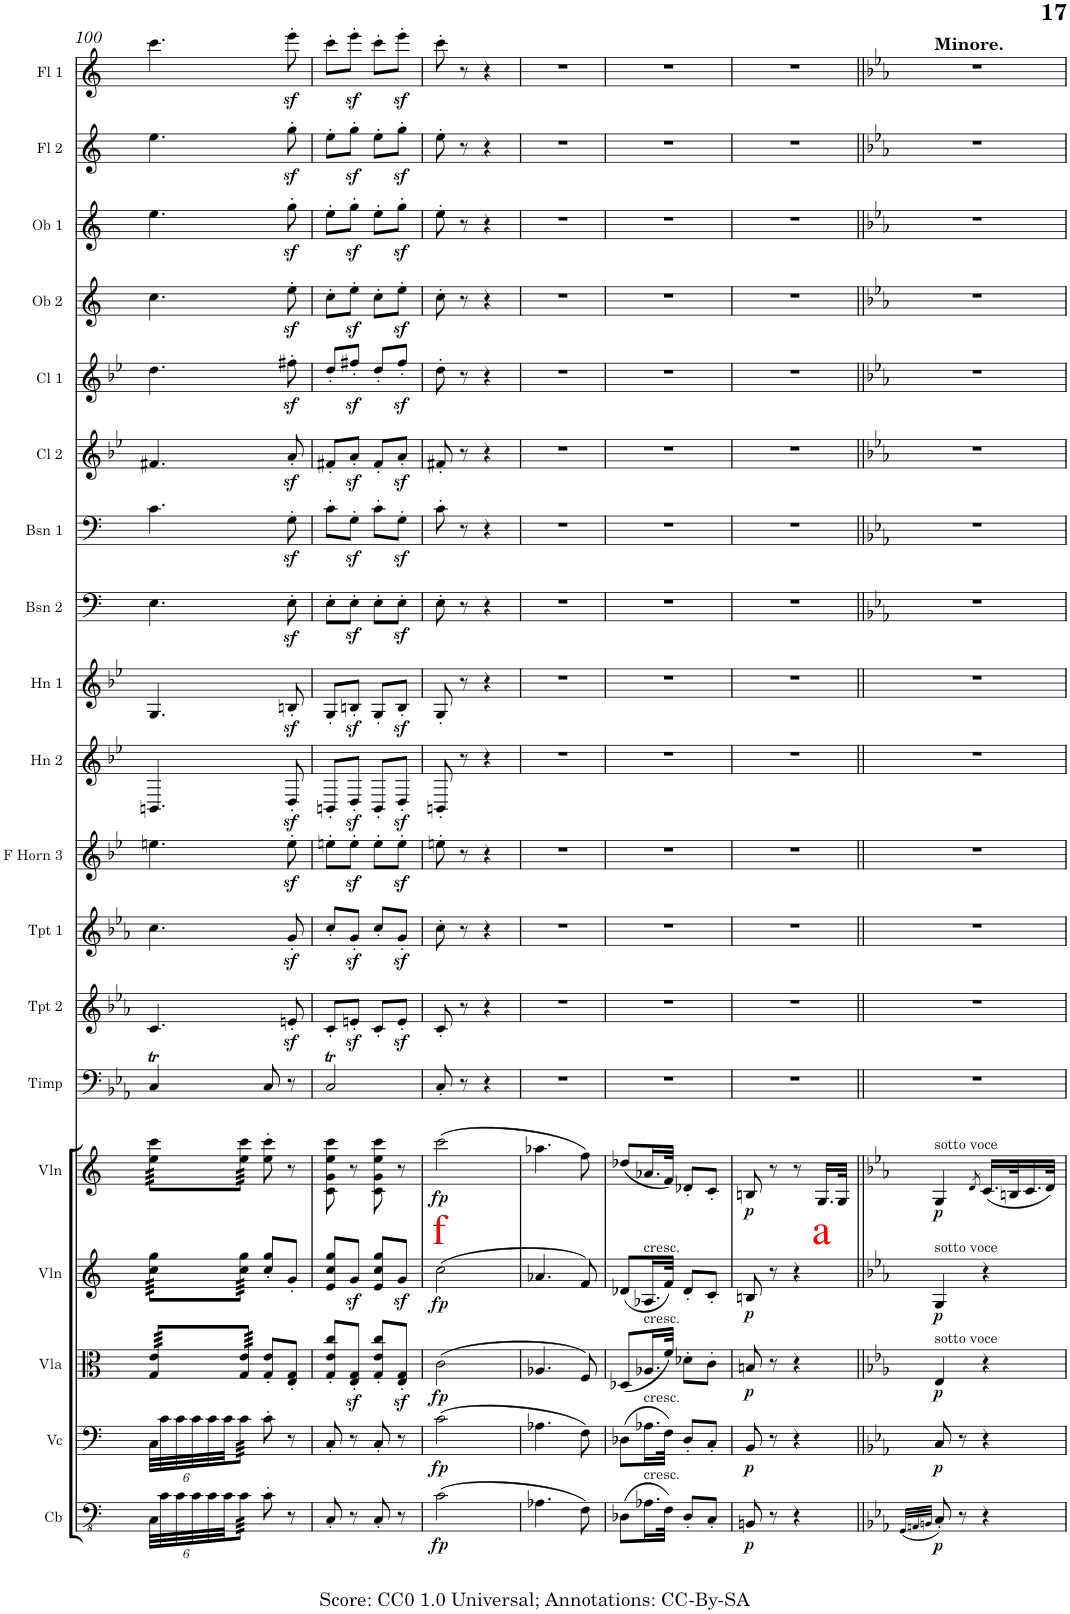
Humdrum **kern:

**kern	**dynam	**kern	**dynam	**kern	**dynam	**kern	**dynam	**kern	**text	**dynam	**kern	**kern	**kern	**kern	**kern	**kern	**kern	**kern	**kern	**kern	**kern	**kern	**kern	**kern
*part19	*part19	*part18	*part18	*part17	*part17	*part16	*part16	*part15	*part15	*part15	*part14	*part13	*part12	*part11	*part10	*part9	*part8	*part7	*part6	*part5	*part4	*part3	*part2	*part1
*staff19	*staff19	*staff18	*staff18	*staff17	*staff17	*staff16	*staff16	*staff15	*staff15	*staff15	*staff14	*staff13	*staff12	*staff11	*staff10	*staff9	*staff8	*staff7	*staff6	*staff5	*staff4	*staff3	*staff2	*staff1
*I"Contrabass	*	*I"Violoncello	*	*I"Viola	*	*I"Violin	*	*I"Violin	*	*	*I"Timpani	*I"C Trumpet 2	*I"C Trumpet 1	*I"F Horn 3	*I"F Horn 2	*I"F Horn 1	*I"Bassoon 2	*I"Bassoon 1	*I"Bb Clarinet 2	*I"Bb Clarinet 1	*I"Oboe 2	*I"Oboe 1	*I"Flute 2	*I"Flute 1
*I'Cb	*	*I'Vc	*	*I'Vla	*	*I'Vln	*	*I'Vln	*	*	*I'Timp	*I'Tpt 2	*I'Tpt 1	*I'F Horn 3	*I'Hn 2	*I'Hn 1	*I'Bsn 2	*I'Bsn 1	*I'Cl 2	*I'Cl 1	*I'Ob 2	*I'Ob 1	*I'Fl 2	*I'Fl 1
!!LO:PB:g=z
*clefFv4	*	*clefF4	*	*clefC3	*	*clefG2	*	*clefG2	*	*	*clefF4	*clefG2	*clefG2	*clefG2	*clefG2	*clefG2	*clefF4	*clefF4	*clefG2	*clefG2	*clefG2	*clefG2	*clefG2	*clefG2
*	*	*	*	*	*	*	*	*	*	*	*	*	*	*Trd4c7	*Trd4c7	*Trd4c7	*	*	*Trd1c2	*Trd1c2	*	*	*	*
*k[]	*	*k[]	*	*k[]	*	*k[]	*	*k[]	*	*	*k[b-e-a-]	*k[b-e-a-]	*k[b-e-a-]	*k[b-e-]	*k[b-e-]	*k[b-e-]	*k[]	*k[]	*k[b-e-]	*k[b-e-]	*k[]	*k[]	*k[]	*k[]
*C:	*	*C:	*	*C:	*	*C:	*	*C:	*	*	*	*	*	*	*	*	*C:	*C:	*	*	*C:	*C:	*C:	*C:
*M2/4	*	*M2/4	*	*M2/4	*	*M2/4	*	*M2/4	*	*	*M2/4	*M2/4	*M2/4	*M2/4	*M2/4	*M2/4	*M2/4	*M2/4	*M2/4	*M2/4	*M2/4	*M2/4	*M2/4	*M2/4
*Xbrackettup	*	*Xbrackettup	*	*	*	*	*	*	*	*	*	*	*	*	*	*	*	*	*	*	*	*	*	*
=100	=100	=100	=100	=100	=100	=100	=100	=100	=100	=100	=100	=100	=100	=100	=100	=100	=100	=100	=100	=100	=100	=100	=100	=100
*	*	*	*	*tremolo	*	*	*	*	*	*	*	*	*	*	*	*	*	*	*	*	*	*	*	*
*	*	*	*	*	*	*tremolo	*	*	*	*	*	*	*	*	*	*	*	*	*	*	*	*	*	*
*	*	*	*	*	*	*	*	*tremolo	*	*	*	*	*	*	*	*	*	*	*	*	*	*	*	*
48CC\LLL	.	48C\LLL	.	64G/ 64e/LLLL	.	64cc\ 64gg\LLLL	.	64ee\ 64ccc\LLLL	.	.	4CT/	4.c/	4.cc\	4.een\	4.BBn/	4.G/	4.E\	4.c\	4.f#X/	4.dd\	4.cc\	4.ee\	4.ee\	4.ccc\
.	.	.	.	64G/ 64e/	.	64cc\ 64gg\	.	64ee\ 64ccc\	.	.	.	.	.	.	.	.	.	.	.	.	.	.	.	.
48C\	.	48c\	.	.	.	.	.	.	.	.	.	.	.	.	.	.	.	.	.	.	.	.	.	.
.	.	.	.	64G/ 64e/	.	64cc\ 64gg\	.	64ee\ 64ccc\	.	.	.	.	.	.	.	.	.	.	.	.	.	.	.	.
48C\	.	48c\	.	.	.	.	.	.	.	.	.	.	.	.	.	.	.	.	.	.	.	.	.	.
.	.	.	.	64G/ 64e/	.	64cc\ 64gg\	.	64ee\ 64ccc\	.	.	.	.	.	.	.	.	.	.	.	.	.	.	.	.
48C\	.	48c\	.	64G/ 64e/	.	64cc\ 64gg\	.	64ee\ 64ccc\	.	.	.	.	.	.	.	.	.	.	.	.	.	.	.	.
.	.	.	.	64G/ 64e/	.	64cc\ 64gg\	.	64ee\ 64ccc\	.	.	.	.	.	.	.	.	.	.	.	.	.	.	.	.
48C\	.	48c\	.	.	.	.	.	.	.	.	.	.	.	.	.	.	.	.	.	.	.	.	.	.
.	.	.	.	64G/ 64e/	.	64cc\ 64gg\	.	64ee\ 64ccc\	.	.	.	.	.	.	.	.	.	.	.	.	.	.	.	.
48C\JJ	.	48c\JJ	.	.	.	.	.	.	.	.	.	.	.	.	.	.	.	.	.	.	.	.	.	.
.	.	.	.	64G/ 64e/	.	64cc\ 64gg\	.	64ee\ 64ccc\	.	.	.	.	.	.	.	.	.	.	.	.	.	.	.	.
*tremolo	*	*	*	*	*	*	*	*	*	*	*	*	*	*	*	*	*	*	*	*	*	*	*	*
*	*	*tremolo	*	*	*	*	*	*	*	*	*	*	*	*	*	*	*	*	*	*	*	*	*	*
64C\	.	64c\	.	64G/ 64e/	.	64cc\ 64gg\	.	64ee\ 64ccc\	.	.	.	.	.	.	.	.	.	.	.	.	.	.	.	.
64C\	.	64c\	.	64G/ 64e/	.	64cc\ 64gg\	.	64ee\ 64ccc\	.	.	.	.	.	.	.	.	.	.	.	.	.	.	.	.
64C\	.	64c\	.	64G/ 64e/	.	64cc\ 64gg\	.	64ee\ 64ccc\	.	.	.	.	.	.	.	.	.	.	.	.	.	.	.	.
64C\	.	64c\	.	64G/ 64e/	.	64cc\ 64gg\	.	64ee\ 64ccc\	.	.	.	.	.	.	.	.	.	.	.	.	.	.	.	.
64C\	.	64c\	.	64G/ 64e/	.	64cc\ 64gg\	.	64ee\ 64ccc\	.	.	.	.	.	.	.	.	.	.	.	.	.	.	.	.
64C\	.	64c\	.	64G/ 64e/	.	64cc\ 64gg\	.	64ee\ 64ccc\	.	.	.	.	.	.	.	.	.	.	.	.	.	.	.	.
64C\	.	64c\	.	64G/ 64e/	.	64cc\ 64gg\	.	64ee\ 64ccc\	.	.	.	.	.	.	.	.	.	.	.	.	.	.	.	.
64C\JJJJ	.	64c\JJJJ	.	64G/ 64e/JJJJ	.	64cc\ 64gg\JJJJ	.	64ee\ 64ccc\JJJJ	.	.	.	.	.	.	.	.	.	.	.	.	.	.	.	.
*	*	*	*	*	*	*	*	*Xtremolo	*	*	*	*	*	*	*	*	*	*	*	*	*	*	*	*
*	*	*	*	*	*	*Xtremolo	*	*	*	*	*	*	*	*	*	*	*	*	*	*	*	*	*	*
*	*	*	*	*Xtremolo	*	*	*	*	*	*	*	*	*	*	*	*	*	*	*	*	*	*	*	*
*	*	*Xtremolo	*	*	*	*	*	*	*	*	*	*	*	*	*	*	*	*	*	*	*	*	*	*
*Xtremolo	*	*	*	*	*	*	*	*	*	*	*	*	*	*	*	*	*	*	*	*	*	*	*	*
8C'\	.	8c'\	.	8G/' 8e/'L	.	8cc/' 8gg/'L	.	8ee\' 8ccc\'	.	.	8C/	.	.	.	.	.	.	.	.	.	.	.	.	.
8r	.	8r	.	8E/' 8G/'J	.	8g'/J	.	8r	.	.	8r	8enz<'/	8gz<'/	8eez<'\	8Dz<'/	8Bnz<'/	8Ez<'\	8Gz<'\	8az<'/	8ff#Xz<'\	8eez<'\	8ggz<'\	8ggz<'\	8eeez<'\
=101	=101	=101	=101	=101	=101	=101	=101	=101	=101	=101	=101	=101	=101	=101	=101	=101	=101	=101	=101	=101	=101	=101	=101	=101
8CC'/	.	8C'/	.	8G/' 8e/' 8cc/'L	.	8e/ 8cc/ 8gg/L	.	8c\ 8g\ 8ee\ 8ccc\	.	.	2CT/	8c'/L	8cc'/L	8een'\L	8BBn'/L	8G'/L	8E'\L	8c'\L	8f#X'/L	8dd'/L	8cc'\L	8ee'\L	8ee'\L	8ccc'\L
8r	.	8r	.	8E/z<' 8G/z<'J	.	8gz</J	.	8r	.	.	.	8enz<'/J	8gz<'/J	8eez<'\J	8Dz<'/J	8Bnz<'/J	8Ez<'\J	8Gz<'\J	8az<'/J	8ff#Xz<'/J	8eez<'\J	8ggz<'\J	8ggz<'\J	8eeez<'\J
8CC'/	.	8C'/	.	8G/' 8e/' 8cc/'L	.	8e/ 8cc/ 8gg/L	.	8c\ 8g\ 8ee\ 8ccc\	.	.	.	8c'/L	8cc'/L	8ee'\L	8BB'/L	8G'/L	8E'\L	8c'\L	8f#'/L	8dd'/L	8cc'\L	8ee'\L	8ee'\L	8ccc'\L
8r	.	8r	.	8E/z<' 8G/z<'J	.	8gz</J	.	8r	.	.	.	8ez<'/J	8gz<'/J	8eez<'\J	8Dz<'/J	8Bz<'/J	8Ez<'\J	8Gz<'\J	8az<'/J	8ff#z<'/J	8eez<'\J	8ggz<'\J	8ggz<'\J	8eeez<'\J
=102	=102	=102	=102	=102	=102	=102	=102	=102	=102	=102	=102	=102	=102	=102	=102	=102	=102	=102	=102	=102	=102	=102	=102	=102
!	!LO:DY:b	!	!LO:DY:b	!	!LO:DY:b	!	!LO:DY:b	!	!LO:LY:b:color=#FF0000	!LO:DY:b	!	!	!	!	!	!	!	!	!	!	!	!	!	!
(2C\	fp	(2c\	fp	(2c\	fp	(2cc\	fp	(2ccc\	f	fp	8C'/	8c'/	8cc'\	8een'\	8BBn'/	8G'/	8E'\	8c'\	8f#X'/	8dd'\	8cc'\	8ee'\	8ee'\	8ccc'\
.	.	.	.	.	.	.	.	.	.	.	8r	8r	8r	8r	8r	8r	8r	8r	8r	8r	8r	8r	8r	8r
.	.	.	.	.	.	.	.	.	.	.	4r	4r	4r	4r	4r	4r	4r	4r	4r	4r	4r	4r	4r	4r
=103	=103	=103	=103	=103	=103	=103	=103	=103	=103	=103	=103	=103	=103	=103	=103	=103	=103	=103	=103	=103	=103	=103	=103	=103
4.AA-X\	.	4.A-X\	.	4.A-X/	.	4.a-X/	.	4.aa-X\	.	.	2r	2r	2r	2r	2r	2r	2r	2r	2r	2r	2r	2r	2r	2r
8FF\)	.	8F\)	.	8F/)	.	8f/)	.	8ff\)	.	.	.	.	.	.	.	.	.	.	.	.	.	.	.	.
=104	=104	=104	=104	=104	=104	=104	=104	=104	=104	=104	=104	=104	=104	=104	=104	=104	=104	=104	=104	=104	=104	=104	=104	=104
(8DD-X\L	.	(8D-X\L	.	(8D-X/L	.	(8d-X/L	.	(8dd-X/L	.	.	2r	2r	2r	2r	2r	2r	2r	2r	2r	2r	2r	2r	2r	2r
!	!	!	!	!	!	!LO:TX:a:t=cresc.	!	!	!	!	!	!	!	!	!	!	!	!	!	!	!	!	!	!
!	!	!	!	!LO:TX:a:t=cresc.	!	!	!	!	!	!	!	!	!	!	!	!	!	!	!	!	!	!	!	!
!	!	!LO:TX:a:t=cresc.	!	!	!	!	!	!	!	!	!	!	!	!	!	!	!	!	!	!	!	!	!	!
!LO:TX:a:t=cresc.	!	!	!	!	!	!	!	!	!	!	!	!	!	!	!	!	!	!	!	!	!	!	!	!
16.AA-X\L	.	16.A-X\L	.	16.A-X/L	.	16.A-X/L	.	16.a-X/L	.	.	.	.	.	.	.	.	.	.	.	.	.	.	.	.
32FF\JJk)	.	32F\JJk)	.	32f/JJk)	.	32f/JJk)	.	32f/JJk)	.	.	.	.	.	.	.	.	.	.	.	.	.	.	.	.
8DD-'/L	.	8D-'/L	.	8d-X'\L	.	8d-'/L	.	8d-X'/L	.	.	.	.	.	.	.	.	.	.	.	.	.	.	.	.
8CC'/J	.	8C'/J	.	8c'\J	.	8c'/J	.	8c'/J	.	.	.	.	.	.	.	.	.	.	.	.	.	.	.	.
=105	=105	=105	=105	=105	=105	=105	=105	=105	=105	=105	=105	=105	=105	=105	=105	=105	=105	=105	=105	=105	=105	=105	=105	=105
!	!LO:DY:b	!	!LO:DY:b	!	!LO:DY:b	!	!LO:DY:b	!	!	!LO:DY:b	!	!	!	!	!	!	!	!	!	!	!	!	!	!
8BBBn/	p	8BB/	p	8Bn/	p	8Bn/	p	8Bn/	.	p	2r	2r	2r	2r	2r	2r	2r	2r	2r	2r	2r	2r	2r	2r
8r	.	8r	.	8r	.	8r	.	8r	.	.	.	.	.	.	.	.	.	.	.	.	.	.	.	.
4r	.	4r	.	4r	.	4r	.	8r	.	.	.	.	.	.	.	.	.	.	.	.	.	.	.	.
!	!	!	!	!	!	!	!	!	!LO:LY:b:color=#FF0000	!	!	!	!	!	!	!	!	!	!	!	!	!	!	!
.	.	.	.	.	.	.	.	16.G/LL	a	.	.	.	.	.	.	.	.	.	.	.	.	.	.	.
.	.	.	.	.	.	.	.	32G/JJk	.	.	.	.	.	.	.	.	.	.	.	.	.	.	.	.
=106||	=106||	=106||	=106||	=106||	=106||	=106||	=106||	=106||	=106||	=106||	=106||	=106||	=106||	=106||	=106||	=106||	=106||	=106||	=106||	=106||	=106||	=106||	=106||	=106||
*k[b-e-a-]	*	*k[b-e-a-]	*	*k[b-e-a-]	*	*k[b-e-a-]	*	*k[b-e-a-]	*	*	*	*	*	*	*	*	*k[b-e-a-]	*k[b-e-a-]	*k[b-e-a-]	*k[b-e-a-]	*k[b-e-a-]	*k[b-e-a-]	*k[b-e-a-]	*k[b-e-a-]
*E-:	*	*E-:	*	*E-:	*	*E-:	*	*E-:	*	*	*	*	*	*	*	*	*E-:	*E-:	*	*	*E-:	*E-:	*E-:	*E-:
(32qGGG/LLL	.	.	.	.	.	.	.	.	.	.	.	.	.	.	.	.	.	.	.	.	.	.	.	.
32qAAAn/	.	.	.	.	.	.	.	.	.	.	.	.	.	.	.	.	.	.	.	.	.	.	.	.
32qBBBn/JJJ	.	.	.	.	.	.	.	.	.	.	.	.	.	.	.	.	.	.	.	.	.	.	.	.
!	!	!	!	!	!	!	!	!	!	!	!	!	!	!	!	!	!	!	!	!	!	!	!	!LO:TX:a:B:t=Minore.
!	!	!	!	!	!	!	!	!LO:TX:a:t=sotto voce	!	!	!	!	!	!	!	!	!	!	!	!	!	!	!	!
!	!	!	!	!	!	!LO:TX:a:t=sotto voce	!	!	!	!	!	!	!	!	!	!	!	!	!	!	!	!	!	!
!	!	!	!	!LO:TX:a:t=sotto voce	!	!	!	!	!	!	!	!	!	!	!	!	!	!	!	!	!	!	!	!
!	!LO:DY:b	!	!LO:DY:b	!	!LO:DY:b	!	!LO:DY:b	!	!	!LO:DY:b	!	!	!	!	!	!	!	!	!	!	!	!	!	!
8CC'/)	p	8C/	p	4E-/	p	4G/	p	4G/	.	p	2r	2r	2r	2r	2r	2r	2r	2r	2r	2r	2r	2r	2r	2r
8r	.	8r	.	.	.	.	.	.	.	.	.	.	.	.	.	.	.	.	.	.	.	.	.	.
.	.	.	.	.	.	.	.	8qd/	.	.	.	.	.	.	.	.	.	.	.	.	.	.	.	.
4r	.	4r	.	4r	.	4r	.	(16.c/LL	.	.	.	.	.	.	.	.	.	.	.	.	.	.	.	.
.	.	.	.	.	.	.	.	32Bn/K	.	.	.	.	.	.	.	.	.	.	.	.	.	.	.	.
.	.	.	.	.	.	.	.	16.c/	.	.	.	.	.	.	.	.	.	.	.	.	.	.	.	.
.	.	.	.	.	.	.	.	32d/JJk)	.	.	.	.	.	.	.	.	.	.	.	.	.	.	.	.
=	=	=	=	=	=	=	=	=	=	=	=	=	=	=	=	=	=	=	=	=	=	=	=	=
*-	*-	*-	*-	*-	*-	*-	*-	*-	*-	*-	*-	*-	*-	*-	*-	*-	*-	*-	*-	*-	*-	*-	*-	*-
